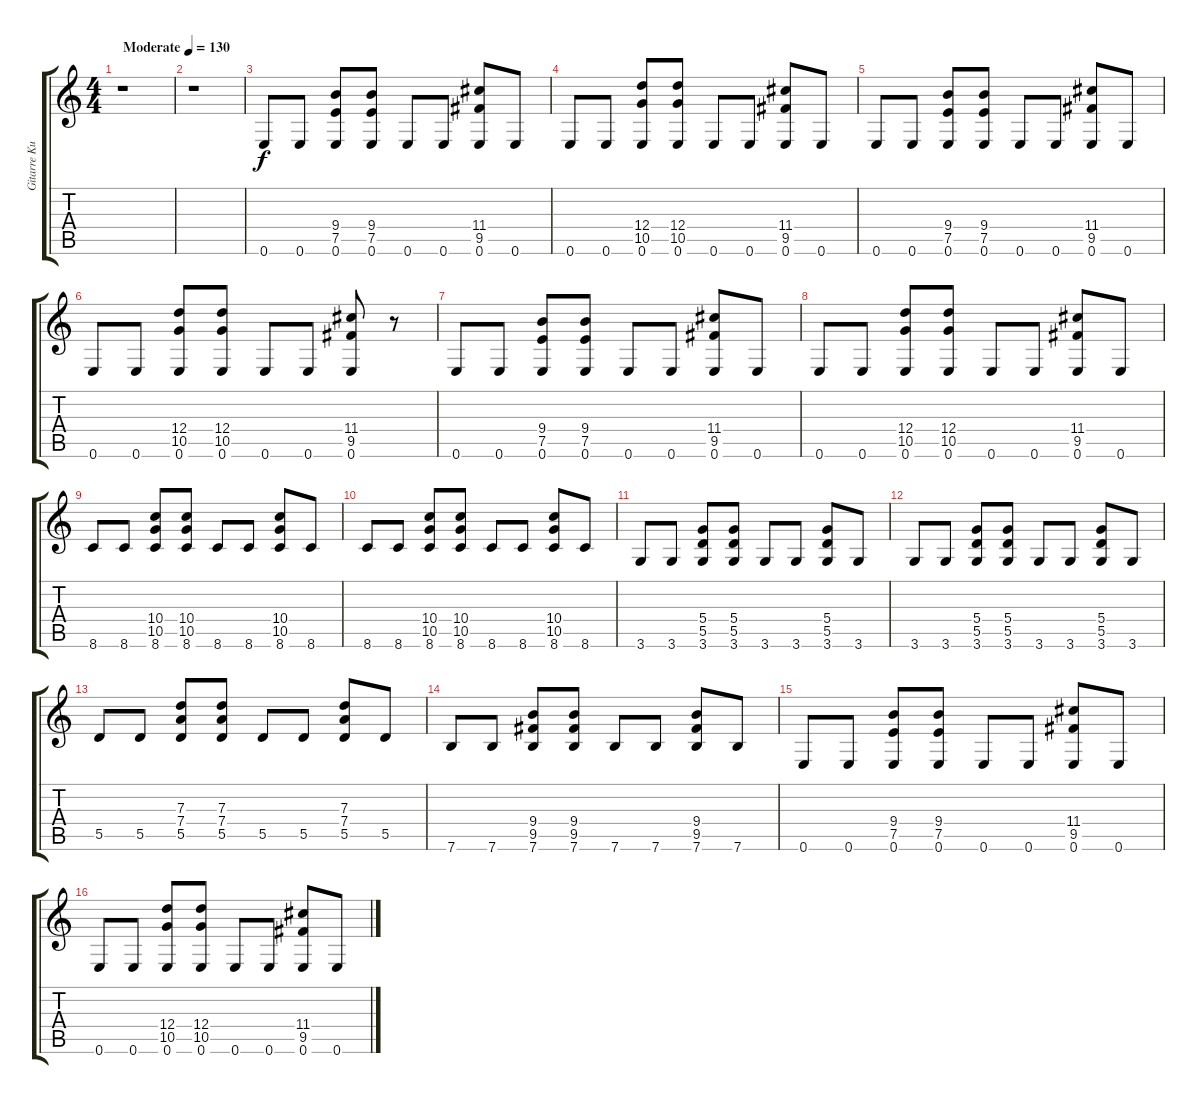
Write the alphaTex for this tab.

\track ("Gitarre Kuddel" "Gitarre Ku") {instrument electricguitarmuted}
\staff {score tabs}
\tuning (E4 B3 G3 D3 A2 E2) {hide}
\ts (4 4)
\tempo (130 "Moderate")
\clef g2
\ks c
r.1{dy f instrument electricguitarmuted} |
r.1 |
0.6.8 0.6.8 (9.4 7.5 0.6).8 (9.4 7.5 0.6).8 0.6.8 0.6.8 (11.4 9.5 0.6).8 0.6.8 |
0.6.8 0.6.8 (12.4 10.5 0.6).8 (12.4 10.5 0.6).8 0.6.8 0.6.8 (11.4 9.5 0.6).8 0.6.8 |
0.6.8 0.6.8 (9.4 7.5 0.6).8 (9.4 7.5 0.6).8 0.6.8 0.6.8 (11.4 9.5 0.6).8 0.6.8 |
0.6.8 0.6.8 (12.4 10.5 0.6).8 (12.4 10.5 0.6).8 0.6.8 0.6.8 (11.4 9.5 0.6).8 r.8 |
0.6.8 0.6.8 (9.4 7.5 0.6).8 (9.4 7.5 0.6).8 0.6.8 0.6.8 (11.4 9.5 0.6).8 0.6.8 |
0.6.8 0.6.8 (12.4 10.5 0.6).8 (12.4 10.5 0.6).8 0.6.8 0.6.8 (11.4 9.5 0.6).8 0.6.8 |
8.6.8 8.6.8 (10.4 10.5 8.6).8 (10.4 10.5 8.6).8 8.6.8 8.6.8 (10.4 10.5 8.6).8 8.6.8 |
8.6.8 8.6.8 (10.4 10.5 8.6).8 (10.4 10.5 8.6).8 8.6.8 8.6.8 (10.4 10.5 8.6).8 8.6.8 |
3.6.8 3.6.8 (5.4 5.5 3.6).8 (5.4 5.5 3.6).8 3.6.8 3.6.8 (5.4 5.5 3.6).8 3.6.8 |
3.6.8 3.6.8 (5.4 5.5 3.6).8 (5.4 5.5 3.6).8 3.6.8 3.6.8 (5.4 5.5 3.6).8 3.6.8 |
5.5.8 5.5.8 (7.3 7.4 5.5).8 (7.3 7.4 5.5).8 5.5.8 5.5.8 (7.3 7.4 5.5).8 5.5.8 |
7.6.8 7.6.8 (9.4 9.5 7.6).8 (9.4 9.5 7.6).8 7.6.8 7.6.8 (9.4 9.5 7.6).8 7.6.8 |
0.6.8 0.6.8 (9.4 7.5 0.6).8 (9.4 7.5 0.6).8 0.6.8 0.6.8 (11.4 9.5 0.6).8 0.6.8 |
0.6.8 0.6.8 (12.4 10.5 0.6).8 (12.4 10.5 0.6).8 0.6.8 0.6.8 (11.4 9.5 0.6).8 0.6.8
